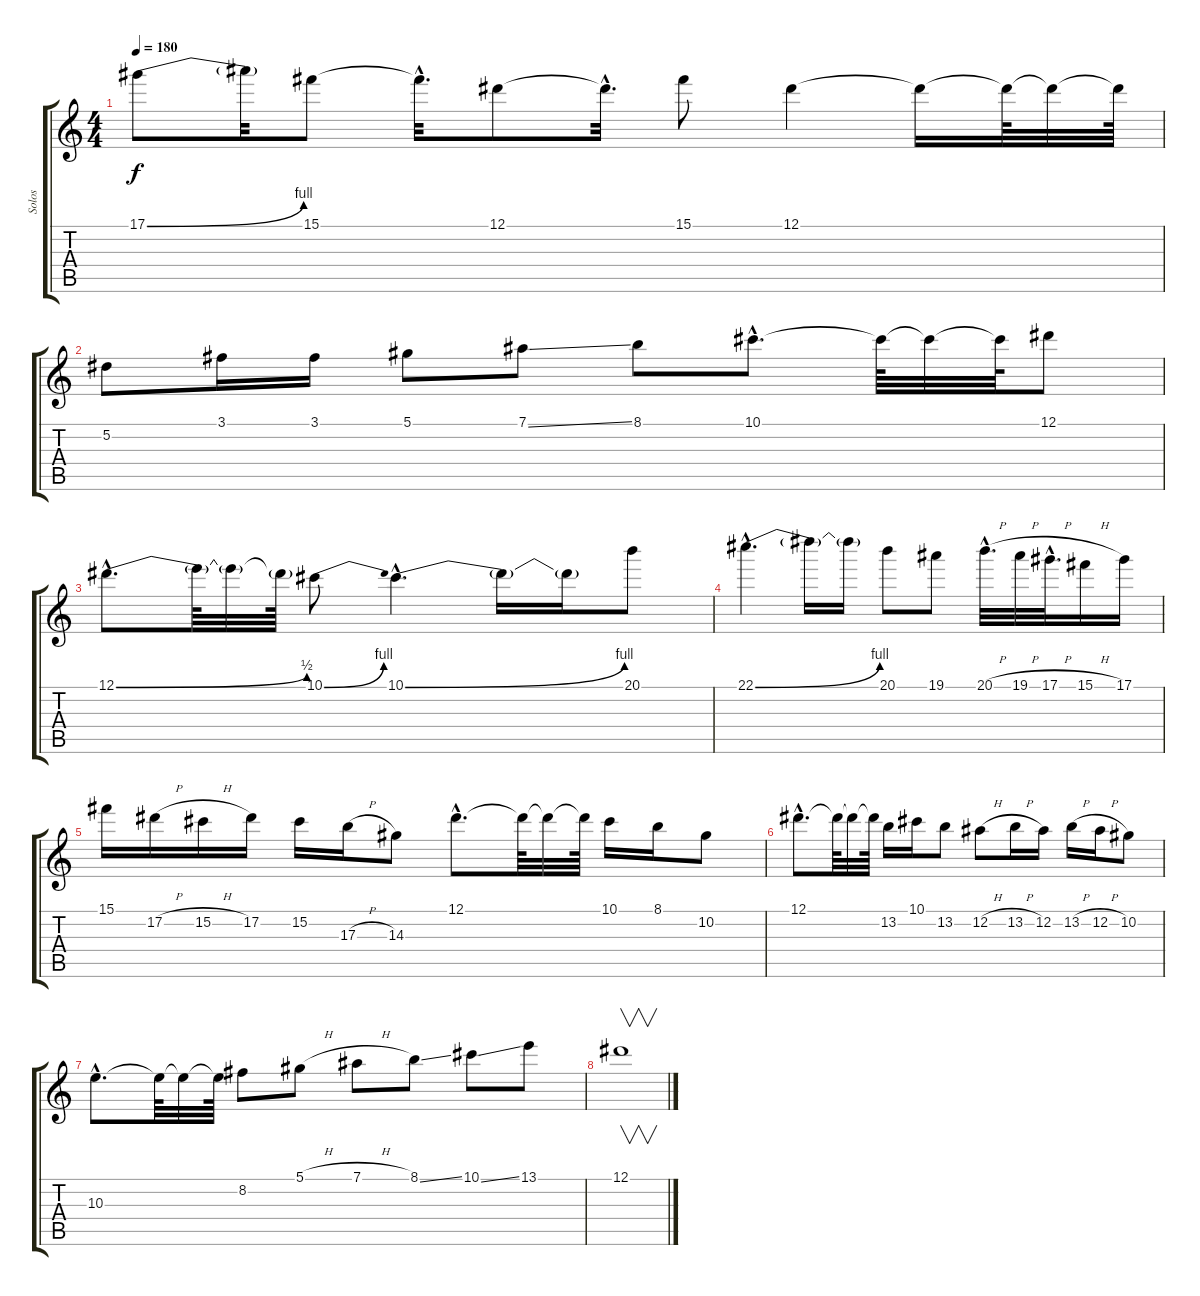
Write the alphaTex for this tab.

\track ("Solos" "Solos") {instrument distortionguitar}
\staff {score tabs}
\tuning (Eb4 Bb3 Gb3 Db3 Ab2 Eb2) {hide}
\ts (4 4)
\tempo 180
\clef g2
\ks c
17.1{be (bend 0 0 60 4)}.8{dy f} 17.1{t}.32 15.1.8 15.1{hac t}.32{d} 12.1.8 12.1{hac t}.32{d} 15.1.8 12.1.4 12.1{t}.16 12.1{t}.64 12.1{t}.32 12.1{t}.64 |
5.2.8 3.1.16 3.1.16 5.1.8 7.1{ss}.8 8.1.8 10.1{hac}.8{d} 10.1{t}.64 10.1{t}.32 10.1{t}.64 12.1.8 |
12.1{be (bend 0 0 60 2) hac}.8{d} 12.1{t}.64 12.1{t}.32 12.1{t}.64 10.1{be (bend 0 0 60 4)}.8 10.1{be (bend 0 0 60 4) hac}.4{d} 10.1{t}.16 10.1{t}.16 20.1.8 |
22.1{be (bend 0 0 60 4) hac}.4{d} 22.1{t}.16 22.1{t}.16 20.1.8 19.1.8 20.1{h hac}.32{d} 19.1{h}.32 17.1{h hac}.32{d} 15.1{h}.16 17.1.16 |
15.1.16 17.2{h}.16 15.2{h}.16 17.2.16 15.2.16 17.3{h}.16 14.3.8 12.1{hac}.8{d} 12.1{t}.64 12.1{t}.32 12.1{t}.64 10.1.16 8.1.16 10.2.8 |
12.1{hac}.8{d} 12.1{t}.64 12.1{t}.32 12.1{t}.64 13.2.16 10.1.16 13.2.8 12.2{h}.8 13.2{h}.16 12.2.16 13.2{h}.16 12.2{h}.16 10.2.8 |
10.3{hac}.8{d} 10.3{t}.64 10.3{t}.32 10.3{t}.64 8.2.8 5.1{h}.8 7.1{h}.8 8.1{ss}.8 10.1{ss}.8 13.1.8 |
12.1.1{v}
